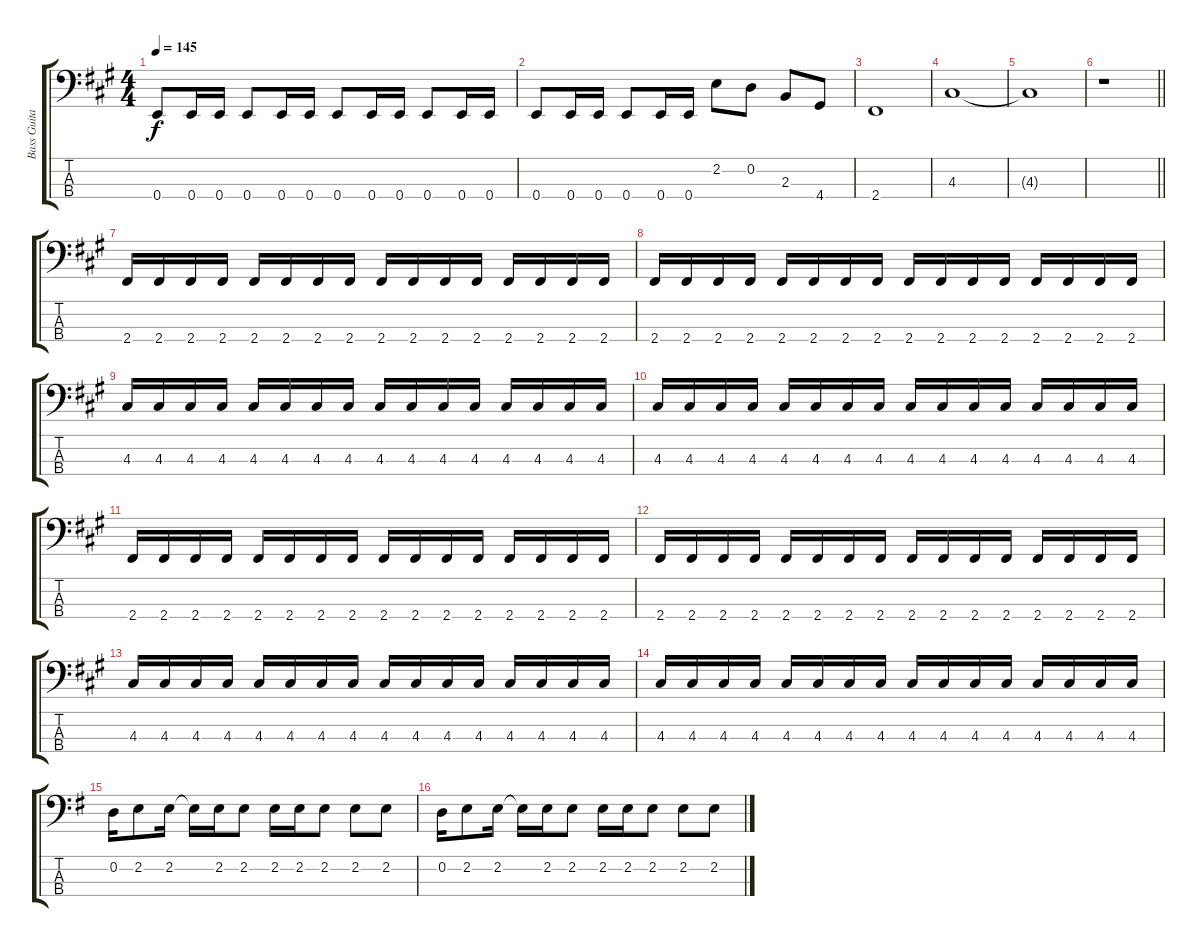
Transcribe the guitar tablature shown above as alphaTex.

\track ("Bass Guitar" "Bass Guita") {instrument electricbassfinger}
\staff {score tabs}
\tuning (G2 D2 A1 E1) {hide}
\ts (4 4)
\tempo 145
\clef f4
\ks f#minor
0.4.8{dy f} 0.4.16 0.4.16 0.4.8 0.4.16 0.4.16 0.4.8 0.4.16 0.4.16 0.4.8 0.4.16 0.4.16 |
0.4.8 0.4.16 0.4.16 0.4.8 0.4.16 0.4.16 2.2.8 0.2.8 2.3.8 4.4.8 |
2.4.1 |
4.3.1 |
4.3{t}.1 |
\barLineRight lightlight
r.1 |
2.4.16 2.4.16 2.4.16 2.4.16 2.4.16 2.4.16 2.4.16 2.4.16 2.4.16 2.4.16 2.4.16 2.4.16 2.4.16 2.4.16 2.4.16 2.4.16 |
2.4.16 2.4.16 2.4.16 2.4.16 2.4.16 2.4.16 2.4.16 2.4.16 2.4.16 2.4.16 2.4.16 2.4.16 2.4.16 2.4.16 2.4.16 2.4.16 |
4.3.16 4.3.16 4.3.16 4.3.16 4.3.16 4.3.16 4.3.16 4.3.16 4.3.16 4.3.16 4.3.16 4.3.16 4.3.16 4.3.16 4.3.16 4.3.16 |
4.3.16 4.3.16 4.3.16 4.3.16 4.3.16 4.3.16 4.3.16 4.3.16 4.3.16 4.3.16 4.3.16 4.3.16 4.3.16 4.3.16 4.3.16 4.3.16 |
2.4.16 2.4.16 2.4.16 2.4.16 2.4.16 2.4.16 2.4.16 2.4.16 2.4.16 2.4.16 2.4.16 2.4.16 2.4.16 2.4.16 2.4.16 2.4.16 |
2.4.16 2.4.16 2.4.16 2.4.16 2.4.16 2.4.16 2.4.16 2.4.16 2.4.16 2.4.16 2.4.16 2.4.16 2.4.16 2.4.16 2.4.16 2.4.16 |
4.3.16 4.3.16 4.3.16 4.3.16 4.3.16 4.3.16 4.3.16 4.3.16 4.3.16 4.3.16 4.3.16 4.3.16 4.3.16 4.3.16 4.3.16 4.3.16 |
4.3.16 4.3.16 4.3.16 4.3.16 4.3.16 4.3.16 4.3.16 4.3.16 4.3.16 4.3.16 4.3.16 4.3.16 4.3.16 4.3.16 4.3.16 4.3.16 |
\ks eminor
0.2.16 2.2.8 2.2.16 2.2{t}.16 2.2.16 2.2.8 2.2.16 2.2.16 2.2.8 2.2.8 2.2.8 |
0.2.16 2.2.8 2.2.16 2.2{t}.16 2.2.16 2.2.8 2.2.16 2.2.16 2.2.8 2.2.8 2.2.8
